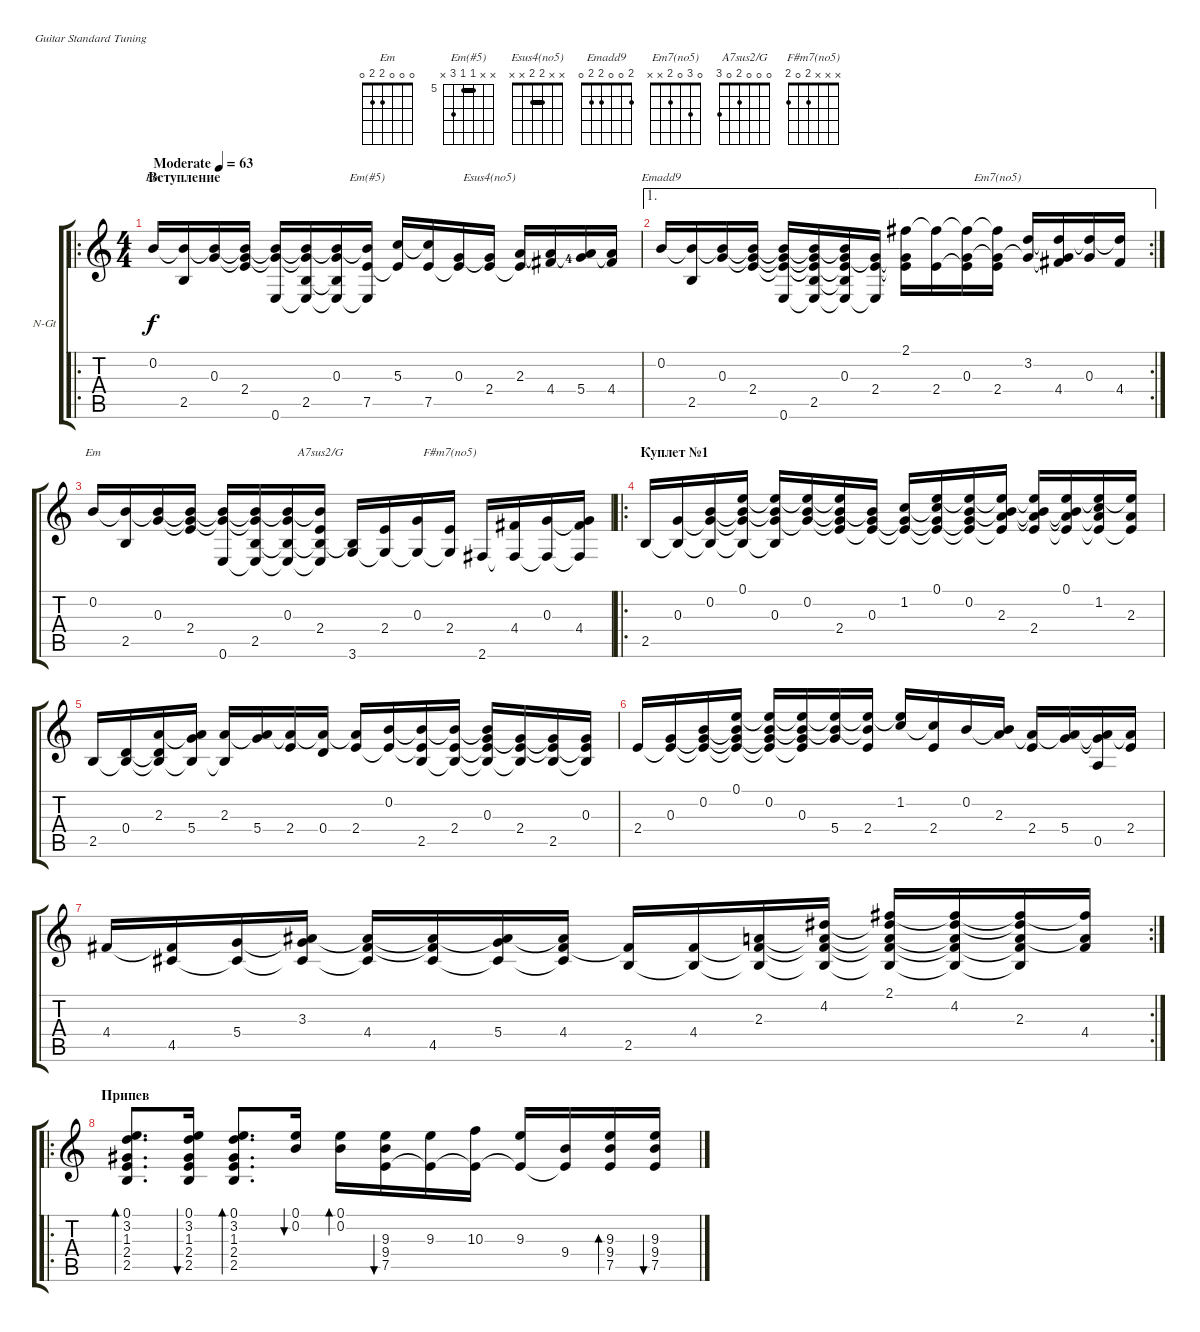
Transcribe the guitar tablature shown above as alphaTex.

\bracketExtendMode groupsimilarinstruments
\firstSystemTrackNameOrientation horizontal
\otherSystemsTrackNameOrientation horizontal
\track ("Акустика" "N-Gt") {instrument acousticguitarnylon}
\staff {score tabs}
\tuning (E4 B3 G3 D3 A2 E2)
\chord ("Em" 0 0 0 2 2 0)
\chord ("Em(#5)" x x 5 5 7 x) {firstfret 5 barre 5}
\chord ("Esus4(no5)" x x 2 2 x x) {barre 2}
\chord ("Emadd9" 2 0 0 2 2 0)
\chord ("Em7(no5)" 0 3 0 2 x x)
\chord ("A7sus2/G" 0 0 0 2 0 3)
\chord ("F#m7(no5)" x x x 2 0 2)
\ro
\ts (4 4)
\beaming (8 2 2 2 2)
\section ("" "Вступление")
\tempo (63 "Moderate")
\clef g2
\ks c
0.2.16{ch "Em" dy f instrument acousticguitarnylon} (2.5 0.2{t}).16 (0.3 0.2{t}).16 (2.4 0.3{t} 0.2{t}).16 (0.6 0.3{t} 0.2{t}).16 (0.3{t} 2.5 0.6{t} 0.2{t}).16 (0.3 0.6{t} 2.5{t} 0.2{t}).16 (0.2{t} 0.6{t} 7.5).16{ch "Em(#5)"} (5.3 7.5{t}).16 (7.5 5.3{t}).16 (7.5{t} 0.3).16 (2.4 0.3{t}).16{ch "Esus4(no5)"} (2.3 2.4{t}).16 (4.4 2.3{t}).16 (5.4{lf 5} 2.3{t}).16 (2.3{t} 4.4).16 |
\ae 1
\rc 2
0.2.16{ch "Emadd9"} (2.5 0.2{t}).16 (0.3 0.2{t}).16 (2.4 0.3{t} 0.2{t}).16 (0.6 0.3{t} 0.2{t} 2.4{t}).16 (0.3{t} 2.5 0.2{t} 2.4{t} 0.6{t}).16 (0.2{t} 0.3 2.4{t} 0.6{t} 2.5{t}).16 (0.6{t} 0.3{t} 2.4).16 (0.3{t} 2.1 2.4{t}).16 (2.1{t} 2.4).16 (0.3 2.1{t} 2.4{t}).16 (0.3{t} 2.4 2.1{t}).16{ch "Em7(no5)"} (3.2 0.3{t}).16 (0.3{t} 4.4 3.2{t}).16 (0.3 3.2{t}).16 (4.4 3.2{t}).16 |
0.2.16{ch "Em"} (2.5 0.2{t}).16 (0.3 0.2{t}).16 (2.4 0.3{t} 0.2{t}).16 (0.6 0.3{t} 0.2{t}).16 (0.3{t} 2.5 0.2{t} 0.6{t}).16 (0.3 0.2{t} 0.6{t} 2.5{t}).16 (0.2{t} 2.4 0.6{t} 2.5{t}).16{ch "A7sus2/G"} (2.5{t} 3.6).16 (2.4 3.6{t}).16 (0.3 3.6{t}).16 (2.4 3.6{t}).16{ch "F#m7(no5)"} 2.6.16 (4.4 2.6{t}).16 (0.3 2.6{t}).16 (0.3{t} 4.4 2.6{t}).16 |
\ro
\section ("" "Куплет №1")
2.5.16 (2.5{t} 0.3).16 (2.5{t} 0.2 0.3{t}).16 (0.1 2.5{t} 0.3{t} 0.2{t}).16 (0.3 0.1{t} 2.5{t} 0.2{t}).16 (0.2 0.3{t} 0.1{t}).16 (2.4 0.3{t} 0.1{t} 0.2{t}).16 (0.3 0.2{t} 2.4{t}).16 (0.3{t} 1.2 2.4{t}).16 (0.1 1.2{t} 2.4{t} 0.3{t}).16 (0.2 2.4{t} 0.3{t} 0.1{t}).16 (2.3 2.4{t} 0.1{t} 0.2{t}).16 (2.4 0.1{t} 0.2{t} 2.3{t}).16 (0.1 0.2{t} 2.4{t} 2.3{t}).16 (1.2 0.1{t} 2.4{t} 2.3{t}).16 (2.3 2.4{t} 0.1{t}).16 |
2.5.16 (0.4 2.5{t}).16 (2.3 2.5{t} 0.4{t}).16 (5.4 2.3{t} 2.5{t}).16 (2.3 2.5{t}).16 (5.4 2.3{t}).16 (2.4 2.3{t}).16 (0.4 2.3{t}).16 (2.4 2.3{t}).16 (0.2 2.4{t}).16 (0.2{t} 2.5 2.4{t}).16 (0.2{t} 2.4 2.5{t}).16 (0.3 0.2{t} 2.5{t} 2.4{t}).16 (2.4 2.5{t} 0.3{t}).16 (2.5 0.3{t} 2.4{t}).16 (0.3 2.4{t} 2.5{t}).16 |
2.4.16 (0.3 2.4{t}).16 (0.2 2.4{t} 0.3{t}).16 (0.1 2.4{t} 0.3{t} 0.2{t}).16 (0.2 2.4{t} 0.3{t} 0.1{t}).16 (0.3 0.2{t} 2.4{t} 0.1{t}).16 (5.4 0.2{t} 0.1{t}).16 (2.4 0.2{t} 0.1{t}).16 (1.2 0.1{t}).16 (1.2{t} 2.4).16 0.2.16 (0.2{t} 2.3).16 (2.3{t} 2.4).16 (5.4 2.3{t}).16 (5.4{t} 0.5 2.3{t}).16 (2.4 2.3{t}).16 |
\rc 2
4.4.16 (4.4{t} 4.5).16 (5.4 4.5{t}).16 (5.4{t} 3.3 4.5{t}).16 (4.4 3.3{t} 4.5{t}).16 (4.4{t} 4.5 3.3{t}).16 (5.4 3.3{t} 4.5{t}).16 (4.4 3.3{t} 4.5{t}).16 (2.5 4.4{t}).16 (4.4 2.5{t}).16 (2.3 2.5{t} 4.4{t}).16 (4.2 2.5{t} 4.4{t} 2.3{t}).16 (2.1 2.5{t} 4.4{t} 2.3{t} 4.2{t}).16 (4.2 2.1{t} 2.5{t} 4.4{t} 2.3{t}).16 (2.3 2.1{t} 4.2{t} 2.5{t} 4.4{t}).16 (2.1{t} 2.3{t} 4.4).16 |
\ro
\section ("" "Припев")
(0.1 3.2 1.3 2.4 2.5).8{d bd 30} (2.5 2.4 1.3 3.2 0.1).16{bu 30} (3.2 0.1 1.3 2.4 2.5).8{d bd 30} (0.1 0.2).16{bu 30} (0.2 0.1).16{bd 30} (7.5 9.3 9.4).16{bu 30} (9.3 7.5{t}).16 (7.5{t} 10.3).16 (9.3 7.5{t}).16 (9.4 7.5{t}).16 (9.3 9.4 7.5).16{bd 30} (9.3 9.4 7.5).16{bu 30}
